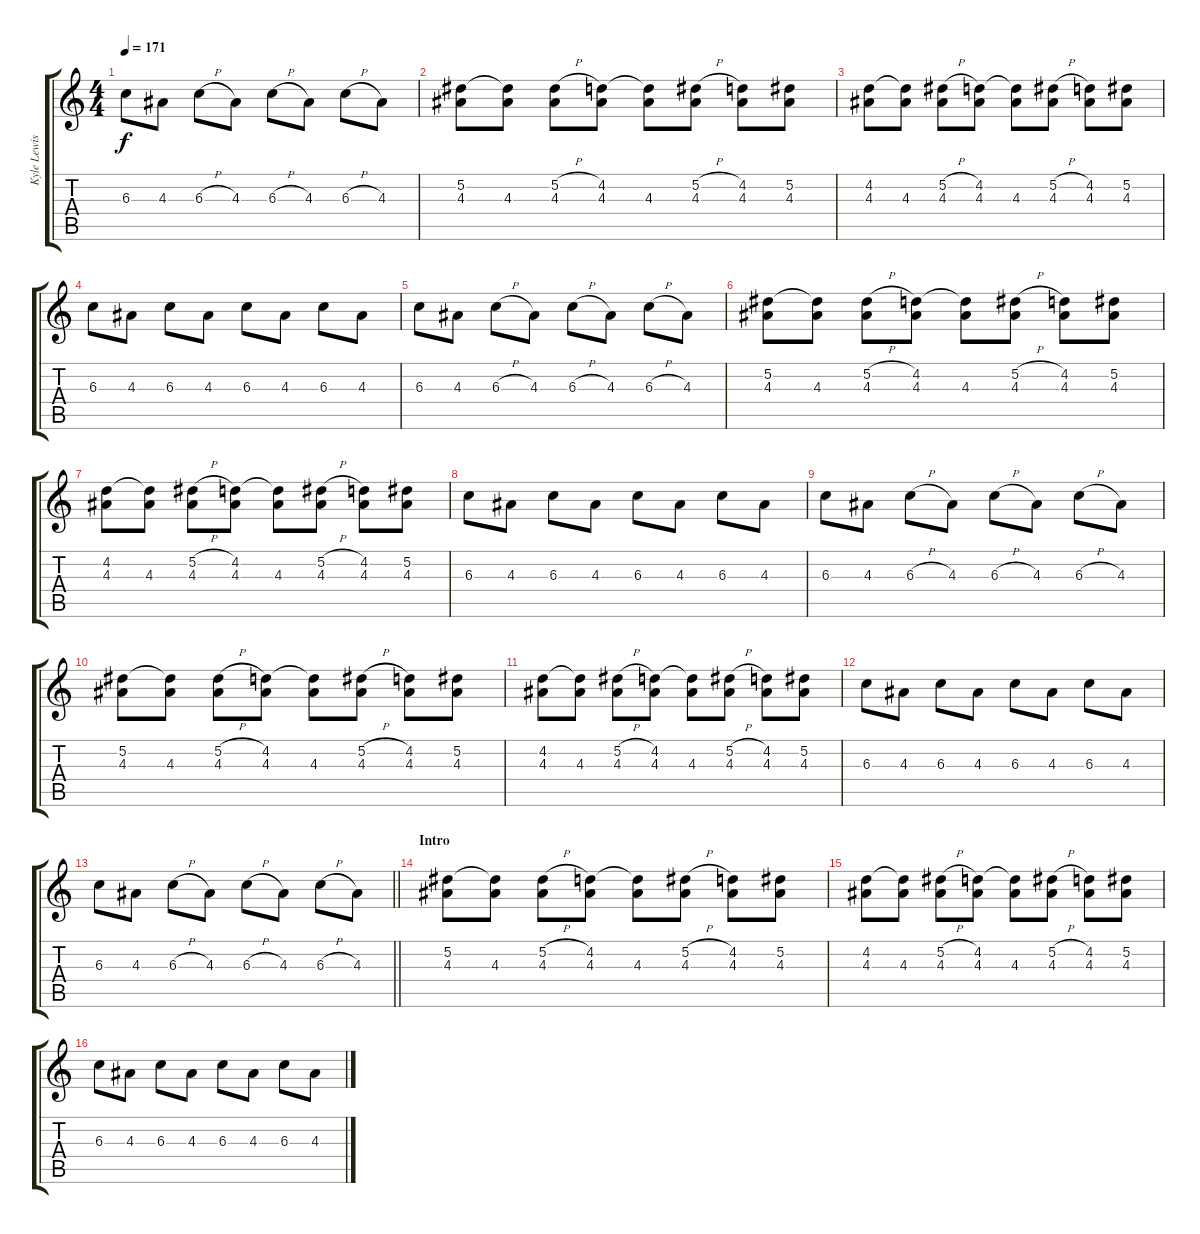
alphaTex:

\track ("Kyle Lewis - Guitar" "Kyle Lewis") {instrument distortionguitar}
\staff {score tabs}
\tuning (Eb4 Bb3 Gb3 Db3 Ab2 Eb2) {hide}
\ts (4 4)
\tempo 171
\clef g2
\ks c
6.3.8{dy f} 4.3.8 6.3{h}.8 4.3.8 6.3{h}.8 4.3.8 6.3{h}.8 4.3.8 |
(5.2 4.3).8 (5.2{t} 4.3).8 (5.2{h} 4.3).8 (4.2 4.3).8 (4.2{t} 4.3).8 (5.2{h} 4.3).8 (4.2 4.3).8 (5.2 4.3).8 |
(4.2 4.3).8 (4.2{t} 4.3).8 (5.2{h} 4.3).8 (4.2 4.3).8 (4.2{t} 4.3).8 (5.2{h} 4.3).8 (4.2 4.3).8 (5.2 4.3).8 |
6.3.8 4.3.8 6.3.8 4.3.8 6.3.8 4.3.8 6.3.8 4.3.8 |
6.3.8 4.3.8 6.3{h}.8 4.3.8 6.3{h}.8 4.3.8 6.3{h}.8 4.3.8 |
(5.2 4.3).8 (5.2{t} 4.3).8 (5.2{h} 4.3).8 (4.2 4.3).8 (4.2{t} 4.3).8 (5.2{h} 4.3).8 (4.2 4.3).8 (5.2 4.3).8 |
(4.2 4.3).8 (4.2{t} 4.3).8 (5.2{h} 4.3).8 (4.2 4.3).8 (4.2{t} 4.3).8 (5.2{h} 4.3).8 (4.2 4.3).8 (5.2 4.3).8 |
6.3.8 4.3.8 6.3.8 4.3.8 6.3.8 4.3.8 6.3.8 4.3.8 |
6.3.8 4.3.8 6.3{h}.8 4.3.8 6.3{h}.8 4.3.8 6.3{h}.8 4.3.8 |
(5.2 4.3).8 (5.2{t} 4.3).8 (5.2{h} 4.3).8 (4.2 4.3).8 (4.2{t} 4.3).8 (5.2{h} 4.3).8 (4.2 4.3).8 (5.2 4.3).8 |
(4.2 4.3).8 (4.2{t} 4.3).8 (5.2{h} 4.3).8 (4.2 4.3).8 (4.2{t} 4.3).8 (5.2{h} 4.3).8 (4.2 4.3).8 (5.2 4.3).8 |
6.3.8 4.3.8 6.3.8 4.3.8 6.3.8 4.3.8 6.3.8 4.3.8 |
\barLineRight lightlight
6.3.8 4.3.8 6.3{h}.8 4.3.8 6.3{h}.8 4.3.8 6.3{h}.8 4.3.8 |
\section ("" "Intro")
(5.2 4.3).8 (5.2{t} 4.3).8 (5.2{h} 4.3).8 (4.2 4.3).8 (4.2{t} 4.3).8 (5.2{h} 4.3).8 (4.2 4.3).8 (5.2 4.3).8 |
(4.2 4.3).8 (4.2{t} 4.3).8 (5.2{h} 4.3).8 (4.2 4.3).8 (4.2{t} 4.3).8 (5.2{h} 4.3).8 (4.2 4.3).8 (5.2 4.3).8 |
6.3.8 4.3.8 6.3.8 4.3.8 6.3.8 4.3.8 6.3.8 4.3.8
